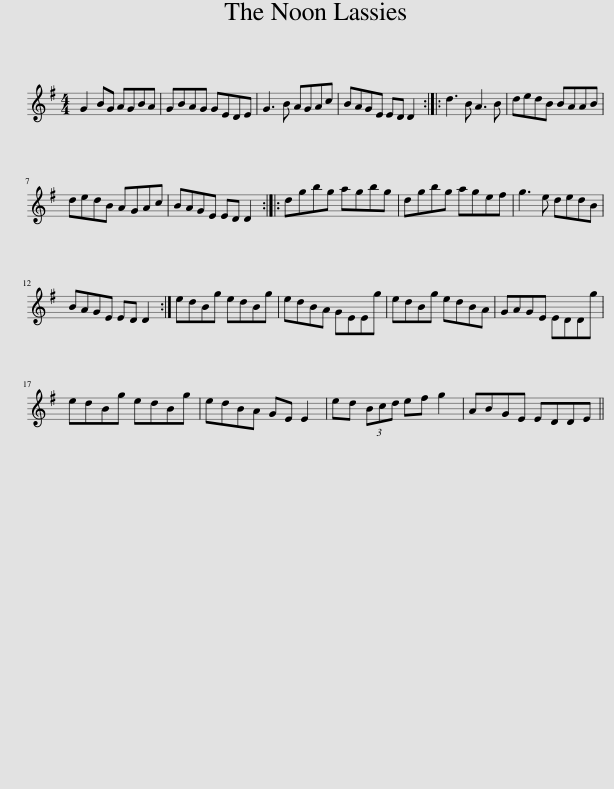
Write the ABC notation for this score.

X:1
L:1/8
M:4/4
I:linebreak $
K:G
V:1 treble
V:1
 G2 BG AGBA | GBAG GEDE | G3 B AGAc | BAGE ED D2 :: d3 B A3 B | %5
 dedB BAAB |$ dedB AGAc | BAGE ED D2 :: dgbg agbg | dgbg agef | %10
 g3 e dedB |$ BAGE ED D2 :| edBg edBg | edBA GEEg | edBg edBA | %15
 GAGE EDDg |$ edBg edBg | edBA GE E2 | ed (3Bcd ef g2 | ABGE EDDE || %20
